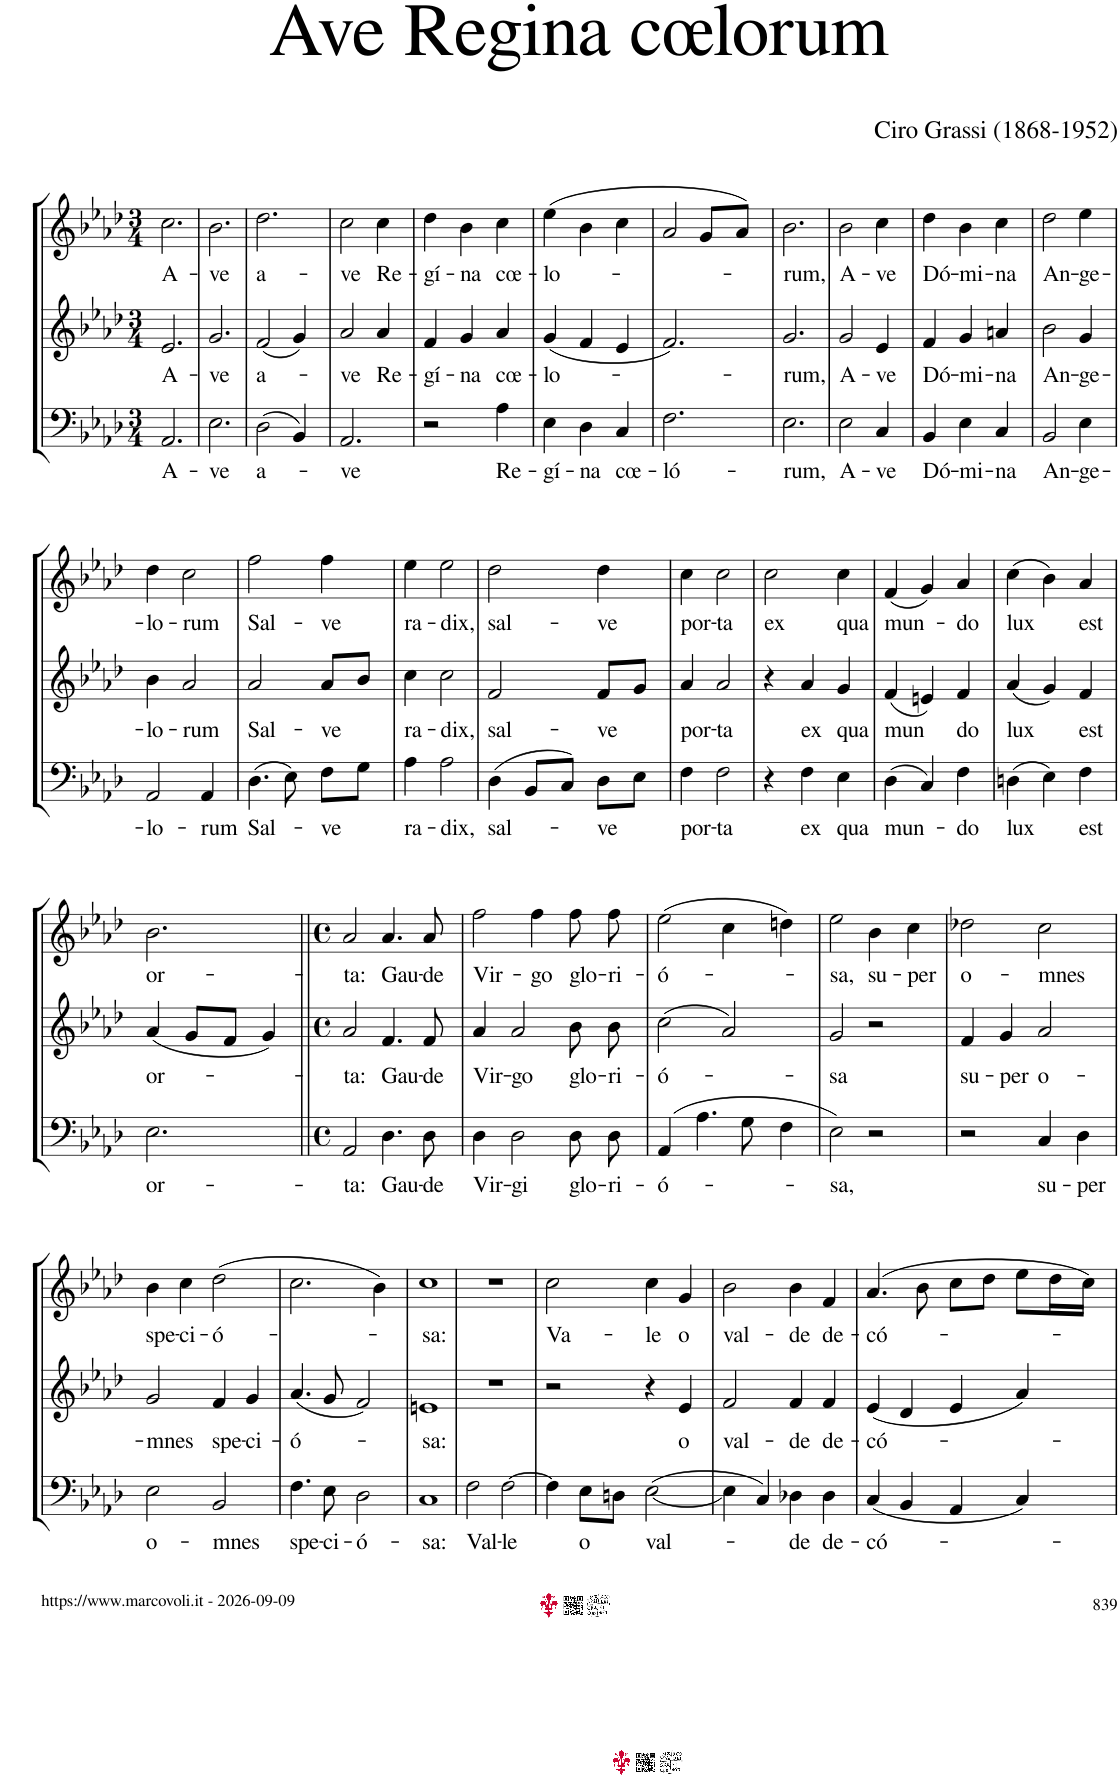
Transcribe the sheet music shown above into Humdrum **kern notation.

**kern	**text	**kern	**text	**kern	**text
*part3	*part3	*part2	*part2	*part1	*part1
*staff3	*staff3	*staff2	*staff2	*staff1	*staff1
*I"Bass	*	*I"Contralto	*	*I"Soprano	*
*clefF4	*	*clefG2	*	*clefG2	*
*k[b-e-a-d-]	*	*k[b-e-a-d-]	*	*k[b-e-a-d-]	*
*M3/4	*	*M3/4	*	*M3/4	*
=1	=1	=1	=1	=1	=1
!	!LO:LY:b	!	!LO:LY:b	!	!LO:LY:b
2.AA-/	A-	2.e-/	A-	2.cc\	A-
=2	=2	=2	=2	=2	=2
!	!LO:LY:b	!	!LO:LY:b	!	!LO:LY:b
2.E-\	-ve	2.g/	-ve	2.b-\	-ve
=3	=3	=3	=3	=3	=3
!	!LO:LY:b	!	!LO:LY:b	!	!LO:LY:b
(2D-\	a-	(2f/	a-	2.dd-\	a-
4BB-/)	.	4g/)	.	.	.
=4	=4	=4	=4	=4	=4
!	!LO:LY:b	!	!LO:LY:b	!	!LO:LY:b
2.AA-/	-ve	2a-/	-ve	2cc\	-ve
!	!	!	!LO:LY:b	!	!LO:LY:b
.	.	4a-/	Re-	4cc\	Re-
=5	=5	=5	=5	=5	=5
!	!	!	!LO:LY:b	!	!LO:LY:b
2r	.	4f/	-gí-	4dd-\	-gí-
!	!	!	!LO:LY:b	!	!LO:LY:b
.	.	4g/	-na	4b-\	-na
!	!LO:LY:b	!	!LO:LY:b	!	!LO:LY:b
4A-\	Re-	4a-/	cœ-	4cc\	cœ-
=6	=6	=6	=6	=6	=6
!	!LO:LY:b	!	!LO:LY:b	!	!LO:LY:b
4E-\	-gí-	(4g/	-lo-	(4ee-\	-lo-
!	!LO:LY:b	!	!	!	!
4D-\	-na	4f/	.	4b-\	.
!	!LO:LY:b	!	!	!	!
4C/	cœ-	4e-/	.	4cc\	.
=7	=7	=7	=7	=7	=7
!	!LO:LY:b	!	!	!	!
2.F\	-ló-	2.f/)	.	2a-/	.
.	.	.	.	8g/L	.
.	.	.	.	8a-/J)	.
=8	=8	=8	=8	=8	=8
!	!LO:LY:b	!	!LO:LY:b	!	!LO:LY:b
2.E-\	-rum,	2.g/	-rum,	2.b-\	-rum,
=9	=9	=9	=9	=9	=9
!	!LO:LY:b	!	!LO:LY:b	!	!LO:LY:b
2E-\	A-	2g/	A-	2b-\	A-
!	!LO:LY:b	!	!LO:LY:b	!	!LO:LY:b
4C/	-ve	4e-/	-ve	4cc\	-ve
=10	=10	=10	=10	=10	=10
!	!LO:LY:b	!	!LO:LY:b	!	!LO:LY:b
4BB-/	Dó-	4f/	Dó-	4dd-\	Dó-
!	!LO:LY:b	!	!LO:LY:b	!	!LO:LY:b
4E-\	-mi-	4g/	-mi-	4b-\	-mi-
!	!LO:LY:b	!	!LO:LY:b	!	!LO:LY:b
4C/	-na	4an/	-na	4cc\	-na
=11	=11	=11	=11	=11	=11
!	!LO:LY:b	!	!LO:LY:b	!	!LO:LY:b
2BB-/	An-	2b-\	An-	2dd-\	An-
!	!LO:LY:b	!	!LO:LY:b	!	!LO:LY:b
4E-\	-ge-	4g/	-ge-	4ee-\	-ge-
!!LO:LB:g=z
=12	=12	=12	=12	=12	=12
!	!LO:LY:b	!	!LO:LY:b	!	!LO:LY:b
2AA-/	-lo-	4b-\	-lo-	4dd-\	-lo-
!	!	!	!LO:LY:b	!	!LO:LY:b
.	.	2a-/	-rum	2cc\	-rum
!	!LO:LY:b	!	!	!	!
4AA-/	-rum	.	.	.	.
=13	=13	=13	=13	=13	=13
!	!LO:LY:b	!	!LO:LY:b	!	!LO:LY:b
(4.D-\	Sal-	2a-/	Sal-	2ff\	Sal-
8E-\)	.	.	.	.	.
!	!LO:LY:b	!	!LO:LY:b	!	!LO:LY:b
8F\L	-ve	8a-/L	-ve	4ff\	-ve
8G\J	.	8b-/J	.	.	.
=14	=14	=14	=14	=14	=14
!	!LO:LY:b	!	!LO:LY:b	!	!LO:LY:b
4A-\	ra-	4cc\	ra-	4ee-\	ra-
!	!LO:LY:b	!	!LO:LY:b	!	!LO:LY:b
2A-\	-dix,	2cc\	-dix,	2ee-\	-dix,
=15	=15	=15	=15	=15	=15
!	!LO:LY:b	!	!LO:LY:b	!	!LO:LY:b
(4D-\	sal-	2f/	sal-	2dd-\	sal-
8BB-/L	.	.	.	.	.
8C/J)	.	.	.	.	.
!	!LO:LY:b	!	!LO:LY:b	!	!LO:LY:b
8D-\L	-ve	8f/L	-ve	4dd-\	ve
8E-\J	.	8g/J	.	.	.
=16	=16	=16	=16	=16	=16
!	!LO:LY:b	!	!LO:LY:b	!	!LO:LY:b
4F\	por-	4a-/	por-	4cc\	por-
!	!LO:LY:b	!	!LO:LY:b	!	!LO:LY:b
2F\	-ta	2a-/	ta	2cc\	-ta
=17	=17	=17	=17	=17	=17
!	!	!	!	!	!LO:LY:b
4r	.	4r	.	2cc\	ex
!	!LO:LY:b	!	!LO:LY:b	!	!
4F\	ex	4a-/	ex	.	.
!	!LO:LY:b	!	!LO:LY:b	!	!LO:LY:b
4E-\	qua	4g/	qua	4cc\	qua
=18	=18	=18	=18	=18	=18
!	!LO:LY:b	!	!LO:LY:b	!	!LO:LY:b
(4D-\	mun-	(4f/	mun	(4f/	mun-
4C/)	.	4en/)	.	4g/)	.
!	!LO:LY:b	!	!LO:LY:b	!	!LO:LY:b
4F\	-do	4f/	do	4a-/	-do
=19	=19	=19	=19	=19	=19
!	!LO:LY:b	!	!LO:LY:b	!	!LO:LY:b
(4Dn\	lux	(4a-/	lux	(4cc\	lux
4E-\)	.	4g/)	.	4b-\)	.
!	!LO:LY:b	!	!LO:LY:b	!	!LO:LY:b
4F\	est	4f/	est	4a-/	est
!!LO:LB:g=z
=20	=20	=20	=20	=20	=20
!	!LO:LY:b	!	!LO:LY:b	!	!LO:LY:b
2.E-\	or-	(4a-/	or-	2.b-\	or-
.	.	8g/L	.	.	.
.	.	8f/J	.	.	.
.	.	4g/)	.	.	.
=21||	=21||	=21||	=21||	=21||	=21||
*M4/4	*	*M4/4	*	*M4/4	*
*met(c)	*	*met(c)	*	*met(c)	*
!	!LO:LY:b	!	!LO:LY:b	!	!LO:LY:b
2AA-/	-ta:	2a-/	-ta:	2a-/	-ta:
!	!LO:LY:b	!	!LO:LY:b	!	!LO:LY:b
4.D-\	Gau-	4.f/	Gau-	4.a-/	Gau-
!	!LO:LY:b	!	!LO:LY:b	!	!LO:LY:b
8D-\	-de	8f/	-de	8a-/	-de
=22	=22	=22	=22	=22	=22
!	!LO:LY:b	!	!LO:LY:b	!	!LO:LY:b
4D-\	Vir-	4a-/	Vir-	2ff\	Vir-
!	!LO:LY:b	!	!LO:LY:b	!	!
2D-\	-gi	2a-/	-go	.	.
!	!	!	!	!	!LO:LY:b
.	.	.	.	4ff\	-go
!	!LO:LY:b	!	!LO:LY:b	!	!LO:LY:b
8D-\	glo-	8b-\	glo-	8ff\	glo-
!	!LO:LY:b	!	!LO:LY:b	!	!LO:LY:b
8D-\	-ri-	8b-\	-ri-	8ff\	-ri-
=23	=23	=23	=23	=23	=23
!	!LO:LY:b	!	!LO:LY:b	!	!LO:LY:b
(4AA-/	-ó-	(2cc\	-ó-	(2ee-\	-ó-
4.A-\	.	.	.	.	.
.	.	2a-/)	.	4cc\	.
8G\	.	.	.	.	.
4F\	.	.	.	4ddn\)	.
=24	=24	=24	=24	=24	=24
!	!LO:LY:b	!	!LO:LY:b	!	!LO:LY:b
2E-\)	-sa,	2g/	-sa	2ee-\	-sa,
!	!	!	!	!	!LO:LY:b
2r	.	2r	.	4b-\	su-
!	!	!	!	!	!LO:LY:b
.	.	.	.	4cc\	-per
=25	=25	=25	=25	=25	=25
!	!	!	!LO:LY:b	!	!LO:LY:b
2r	.	4f/	su-	2dd-X\	o-
!	!	!	!LO:LY:b	!	!
.	.	4g/	-per	.	.
!	!LO:LY:b	!	!LO:LY:b	!	!LO:LY:b
4C/	su-	2a-/	o-	2cc\	-mnes
!	!LO:LY:b	!	!	!	!
4D-\	-per	.	.	.	.
!!LO:LB:g=z
=26	=26	=26	=26	=26	=26
!	!LO:LY:b	!	!LO:LY:b	!	!LO:LY:b
2E-\	o-	2g/	-mnes	4b-\	spe-
!	!	!	!	!	!LO:LY:b
.	.	.	.	4cc\	-ci-
!	!LO:LY:b	!	!LO:LY:b	!	!LO:LY:b
2BB-/	-mnes	4f/	spe-	(2dd-\	-ó-
!	!	!	!LO:LY:b	!	!
.	.	4g/	-ci-	.	.
=27	=27	=27	=27	=27	=27
!	!LO:LY:b	!	!LO:LY:b	!	!
4.F\	spe-	(4.a-/	-ó-	2.cc\	.
!	!LO:LY:b	!	!	!	!
8E-\	-ci-	8g/	.	.	.
!	!LO:LY:b	!	!	!	!
2D-\	-ó-	2f/)	.	.	.
.	.	.	.	4b-\)	.
=28	=28	=28	=28	=28	=28
!	!LO:LY:b	!	!LO:LY:b	!	!LO:LY:b
1C	-sa:	1en	-sa:	1cc	-sa:
=29	=29	=29	=29	=29	=29
!	!LO:LY:b	!	!	!	!
2F\	Val-	1r	.	1r	.
!	!LO:LY:b	!	!	!	!
[2F\	-le	.	.	.	.
=30	=30	=30	=30	=30	=30
!	!	!	!	!	!LO:LY:b
4F\]	.	2r	.	2cc\	Va-
!	!LO:LY:b	!	!	!	!
8E-\L	-o	.	.	.	.
8Dn\J	.	.	.	.	.
!	!LO:LY:b	!	!	!	!LO:LY:b
([<2E-\	val-	4r	.	4cc\	-le
!	!	!	!LO:LY:b	!	!LO:LY:b
.	.	4e-/	o	4g/	o
=31	=31	=31	=31	=31	=31
!	!	!	!LO:LY:b	!	!LO:LY:b
4E-\]	.	2f/	val-	2b-\	val-
4C/)	.	.	.	.	.
!	!LO:LY:b	!	!LO:LY:b	!	!LO:LY:b
4D-X\	-de	4f/	-de	4b-\	-de
!	!LO:LY:b	!	!LO:LY:b	!	!LO:LY:b
4D-\	de-	4f/	de-	4f/	de-
=32	=32	=32	=32	=32	=32
!	!LO:LY:b	!	!LO:LY:b	!	!LO:LY:b
(4C/	-có-	(4e-/	-có-	(4.a-/	-có-
4BB-/	.	4d-/	.	.	.
.	.	.	.	8b-\	.
4AA-/	.	4e-/	.	8cc\L	.
.	.	.	.	8dd-\J	.
4C/)	.	4a-/)	.	8ee-\L	.
.	.	.	.	16dd-\L	.
.	.	.	.	16cc\JJ)	.
=	=	=	=	=	=
*-	*-	*-	*-	*-	*-
